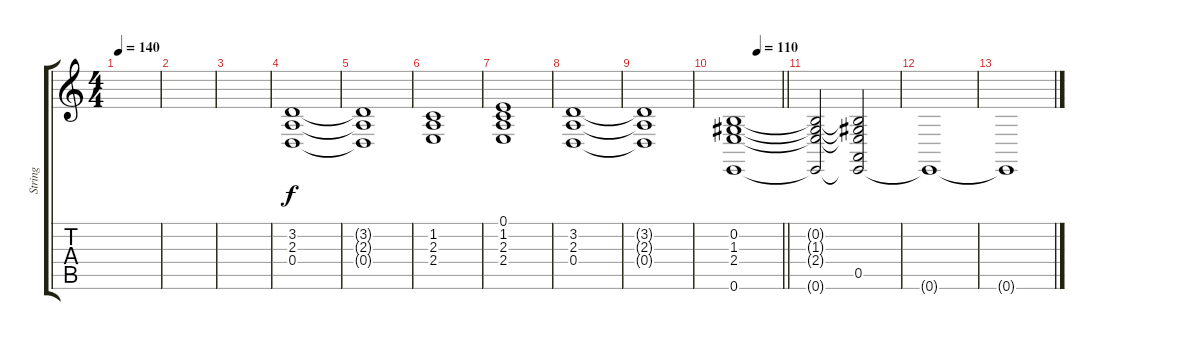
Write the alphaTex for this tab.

\track ("String" "String") {instrument stringensemble2}
\staff {score tabs}
\tuning (E4 B3 G3 D3 A2 E2) {hide}
\ts (4 4)
\tempo 140
\clef g2
\ks c
|
|
|
(3.2 2.3 0.4).1{dy f} |
(3.2{t} 2.3{t} 0.4{t}).1 |
(1.2 2.3 2.4).1 |
(0.1 1.2 2.3 2.4).1 |
(3.2 2.3 0.4).1 |
(3.2{t} 2.3{t} 0.4{t}).1 |
\tempo (110 0.5)
\barLineRight lightlight
(0.2 1.3 2.4 0.6).1 |
(0.2{t} 1.3{t} 2.4{t} 0.6{t}).2 (0.2{t} 1.3{t} 2.4{t} 0.5 0.6{t}).2 |
0.6{t}.1 |
0.6{t}.1
